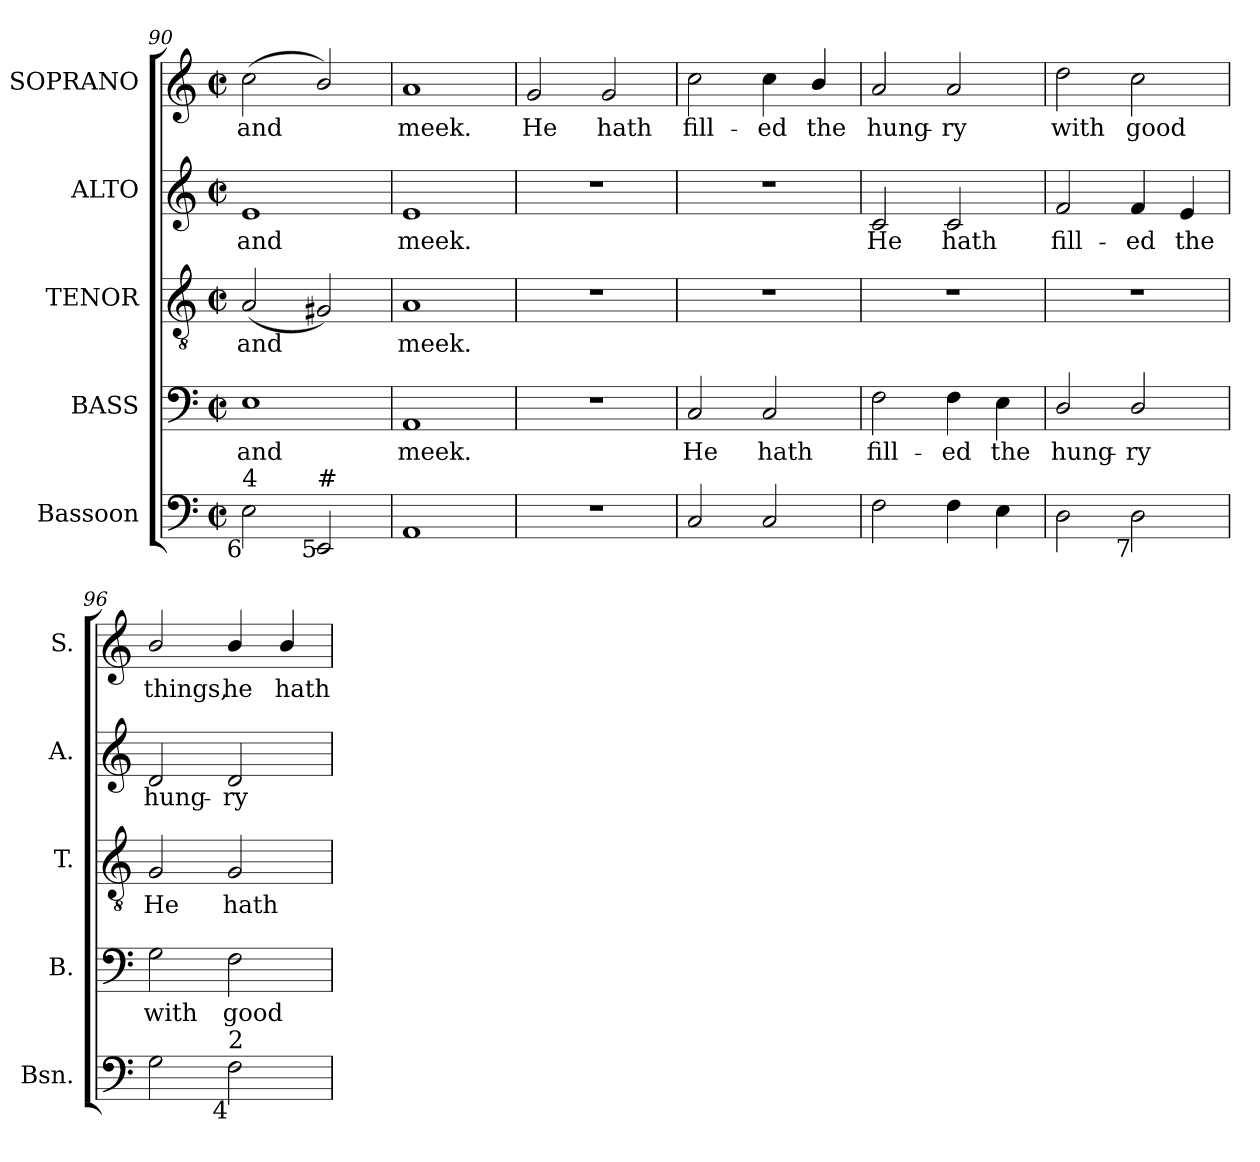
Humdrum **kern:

**kern	**kern	**text	**kern	**text	**kern	**text	**kern	**text
*part5	*part4	*part4	*part3	*part3	*part2	*part2	*part1	*part1
*staff5	*staff4	*staff4	*staff3	*staff3	*staff2	*staff2	*staff1	*staff1
*I"Bassoon	*I"BASS	*	*I"TENOR	*	*I"ALTO	*	*I"SOPRANO	*
*I'Bsn.	*I'B.	*	*I'T.	*	*I'A.	*	*I'S.	*
*clefF4	*clefF4	*	*clefGv2	*	*clefG2	*	*clefG2	*
*	*	*	*ITrd7c12	*	*	*	*	*
*k[]	*k[]	*	*k[]	*	*k[]	*	*k[]	*
*C:	*C:	*	*C:	*	*C:	*	*C:	*
*M2/2	*M2/2	*	*M2/2	*	*M2/2	*	*M2/2	*
*met(c|)	*met(c|)	*	*met(c|)	*	*met(c|)	*	*met(c|)	*
=90	=90	=90	=90	=90	=90	=90	=90	=90
!	!	!LO:LY:b:color=#000000	!	!	!	!	!	!
!	!	!	!	!LO:LY:b:color=#000000	!	!	!	!
!	!	!	!	!	!	!LO:LY:b:color=#000000	!	!
!LO:TX:b:rj:t=6	!	!	!	!	!	!	!	!
!LO:TX:t=4	!	!	!	!	!	!	!	!
!	!	!	!	!	!	!	!	!LO:LY:b:color=#000000
2Ei\	1Ei	and	(2AAi/	and	1ei	and	(2cci\	and
!LO:TX:b:rj:t=5	!	!	!	!	!	!	!	!
!LO:TX:t=#	!	!	!	!	!	!	!	!
2EEi/	.	.	2GG#Xi/)	.	.	.	2bi/)	.
=91	=91	=91	=91	=91	=91	=91	=91	=91
!	!	!LO:LY:b:color=#000000	!	!	!	!	!	!
!	!	!	!	!LO:LY:b:color=#000000	!	!	!	!
!	!	!	!	!	!	!LO:LY:b:color=#000000	!	!
!	!	!	!	!	!	!	!	!LO:LY:b:color=#000000
1AAi	1AAi	meek.	1AAi	meek.	1ei	meek.	1ai	meek.
=92	=92	=92	=92	=92	=92	=92	=92	=92
!	!	!	!	!	!	!	!	!LO:LY:b:color=#000000
1r	1r	.	1r	.	1r	.	2gi/	He
!	!	!	!	!	!	!	!	!LO:LY:b:color=#000000
.	.	.	.	.	.	.	2gi/	hath
=93	=93	=93	=93	=93	=93	=93	=93	=93
!	!	!LO:LY:b:color=#000000	!	!	!	!	!	!
!	!	!	!	!	!	!	!	!LO:LY:b:color=#000000
2Ci/	2Ci/	He	1r	.	1r	.	2cci\	fill-
!	!	!LO:LY:b:color=#000000	!	!	!	!	!	!
!	!	!	!	!	!	!	!	!LO:LY:b:color=#000000
2Ci/	2Ci/	hath	.	.	.	.	4cci\	-ed
!	!	!	!	!	!	!	!	!LO:LY:b:color=#000000
.	.	.	.	.	.	.	4bi/	the
=94	=94	=94	=94	=94	=94	=94	=94	=94
!	!	!LO:LY:b:color=#000000	!	!	!	!	!	!
!	!	!	!	!	!	!LO:LY:b:color=#000000	!	!
!	!	!	!	!	!	!	!	!LO:LY:b:color=#000000
2Fi\	2Fi\	fill-	1r	.	2ci/	He	2ai/	hung-
!	!	!LO:LY:b:color=#000000	!	!	!	!	!	!
!	!	!	!	!	!	!LO:LY:b:color=#000000	!	!
!	!	!	!	!	!	!	!	!LO:LY:b:color=#000000
4Fi\	4Fi\	-ed	.	.	2ci/	hath	2ai/	-ry
!	!	!LO:LY:b:color=#000000	!	!	!	!	!	!
4Ei\	4Ei\	the	.	.	.	.	.	.
!!LO:LB:g=z
=95	=95	=95	=95	=95	=95	=95	=95	=95
!	!	!LO:LY:b:color=#000000	!	!	!	!	!	!
!	!	!	!	!	!	!LO:LY:b:color=#000000	!	!
!	!	!	!	!	!	!	!	!LO:LY:b:color=#000000
2Di\	2Di/	hung-	1r	.	2fi/	fill-	2ddi\	with
!	!	!LO:LY:b:color=#000000	!	!	!	!	!	!
!	!	!	!	!	!	!LO:LY:b:color=#000000	!	!
!LO:TX:b:rj:t=7	!	!	!	!	!	!	!	!
!	!	!	!	!	!	!	!	!LO:LY:b:color=#000000
2Di\	2Di/	-ry	.	.	4fi/	-ed	2cci\	good
!	!	!	!	!	!	!LO:LY:b:color=#000000	!	!
.	.	.	.	.	4ei/	the	.	.
=96	=96	=96	=96	=96	=96	=96	=96	=96
!	!	!LO:LY:b:color=#000000	!	!	!	!	!	!
!	!	!	!	!LO:LY:b:color=#000000	!	!	!	!
!	!	!	!	!	!	!LO:LY:b:color=#000000	!	!
!	!	!	!	!	!	!	!	!LO:LY:b:color=#000000
2Gi\	2Gi\	with	2GGi/	He	2di/	hung-	2bi/	things,
!	!	!LO:LY:b:color=#000000	!	!	!	!	!	!
!	!	!	!	!LO:LY:b:color=#000000	!	!	!	!
!	!	!	!	!	!	!LO:LY:b:color=#000000	!	!
!LO:TX:b:rj:t=4	!	!	!	!	!	!	!	!
!LO:TX:t=2	!	!	!	!	!	!	!	!
!	!	!	!	!	!	!	!	!LO:LY:b:color=#000000
2Fi\	2Fi\	good	2GGi/	hath	2di/	-ry	4bi/	he
!	!	!	!	!	!	!	!	!LO:LY:b:color=#000000
.	.	.	.	.	.	.	4bi/	hath
=	=	=	=	=	=	=	=	=
*-	*-	*-	*-	*-	*-	*-	*-	*-
